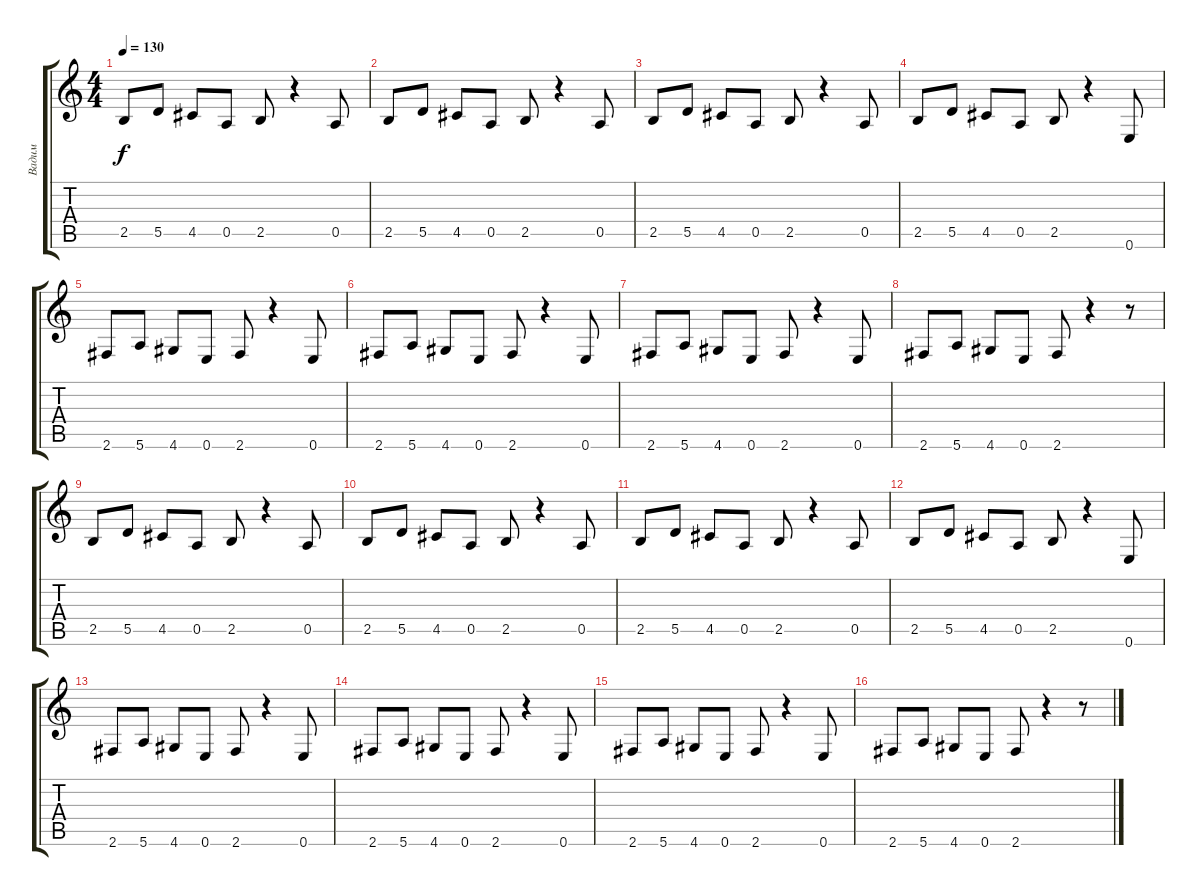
\track ("Вадим" "Вадим") {instrument distortionguitar}
\staff {score tabs}
\tuning (E4 B3 G3 D3 A2 E2) {hide}
\ts (4 4)
\tempo 130
\clef g2
\ks c
2.5.8{dy f} 5.5.8 4.5.8 0.5.8 2.5.8 r.4 0.5.8 |
2.5.8 5.5.8 4.5.8 0.5.8 2.5.8 r.4 0.5.8 |
2.5.8 5.5.8 4.5.8 0.5.8 2.5.8 r.4 0.5.8 |
2.5.8 5.5.8 4.5.8 0.5.8 2.5.8 r.4 0.6.8 |
2.6.8 5.6.8 4.6.8 0.6.8 2.6.8 r.4 0.6.8 |
2.6.8 5.6.8 4.6.8 0.6.8 2.6.8 r.4 0.6.8 |
2.6.8 5.6.8 4.6.8 0.6.8 2.6.8 r.4 0.6.8 |
2.6.8 5.6.8 4.6.8 0.6.8 2.6.8 r.4 r.8 |
2.5.8 5.5.8 4.5.8 0.5.8 2.5.8 r.4 0.5.8 |
2.5.8 5.5.8 4.5.8 0.5.8 2.5.8 r.4 0.5.8 |
2.5.8 5.5.8 4.5.8 0.5.8 2.5.8 r.4 0.5.8 |
2.5.8 5.5.8 4.5.8 0.5.8 2.5.8 r.4 0.6.8 |
2.6.8 5.6.8 4.6.8 0.6.8 2.6.8 r.4 0.6.8 |
2.6.8 5.6.8 4.6.8 0.6.8 2.6.8 r.4 0.6.8 |
2.6.8 5.6.8 4.6.8 0.6.8 2.6.8 r.4 0.6.8 |
2.6.8 5.6.8 4.6.8 0.6.8 2.6.8 r.4 r.8
